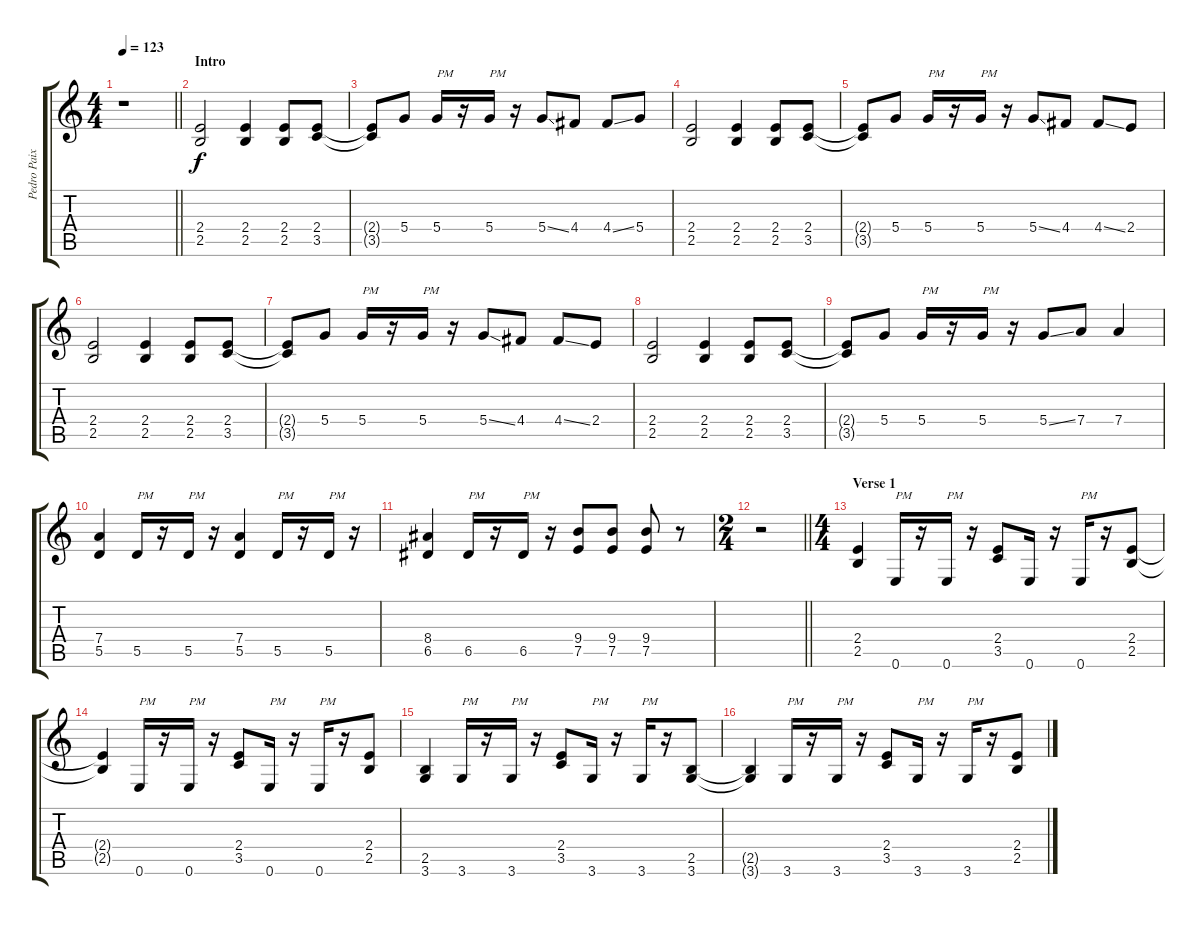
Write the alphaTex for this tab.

\track ("" "Pedro Paix") {instrument overdrivenguitar}
\staff {score tabs}
\tuning (E4 B3 G3 D3 A2 E2) {hide}
\ts (4 4)
\tempo 123
\clef g2
\barLineRight lightlight
\ks c
r.1{dy f instrument overdrivenguitar} |
\section ("" "Intro")
(2.4 2.5).2 (2.4 2.5).4 (2.4 2.5).8 (2.4 3.5).8 |
(2.4{t} 3.5{t}).8 5.4.8 5.4.16{txt "PM"} r.16 5.4.16{txt "PM"} r.16 5.4{ss}.8 4.4.8 4.4{ss}.8 5.4.8 |
(2.4 2.5).2 (2.4 2.5).4 (2.4 2.5).8 (2.4 3.5).8 |
(2.4{t} 3.5{t}).8 5.4.8 5.4.16{txt "PM"} r.16 5.4.16{txt "PM"} r.16 5.4{ss}.8 4.4.8 4.4{ss}.8 2.4.8 |
(2.4 2.5).2 (2.4 2.5).4 (2.4 2.5).8 (2.4 3.5).8 |
(2.4{t} 3.5{t}).8 5.4.8 5.4.16{txt "PM"} r.16 5.4.16{txt "PM"} r.16 5.4{ss}.8 4.4.8 4.4{ss}.8 2.4.8 |
(2.4 2.5).2 (2.4 2.5).4 (2.4 2.5).8 (2.4 3.5).8 |
(2.4{t} 3.5{t}).8 5.4.8 5.4.16{txt "PM"} r.16 5.4.16{txt "PM"} r.16 5.4{ss}.8 7.4.8 7.4.4 |
(7.4 5.5).4 5.5.16{txt "PM"} r.16 5.5.16{txt "PM"} r.16 (7.4 5.5).4 5.5.16{txt "PM"} r.16 5.5.16{txt "PM"} r.16 |
(8.4 6.5).4 6.5.16{txt "PM"} r.16 6.5.16{txt "PM"} r.16 (9.4 7.5).8 (9.4 7.5).8 (9.4 7.5).8 r.8 |
\ts (2 4)
\barLineRight lightlight
r.2 |
\ts (4 4)
\section ("" "Verse 1")
(2.4 2.5).4{volume 10} 0.6.16{txt "PM"} r.16 0.6.16{txt "PM"} r.16 (2.4 3.5).8 0.6.16{txt ""} r.16 0.6.16{txt "PM"} r.16 (2.4 2.5).8 |
(2.4{t} 2.5{t}).4 0.6.16{txt "PM"} r.16 0.6.16{txt "PM"} r.16 (2.4 3.5).8 0.6.16{txt "PM"} r.16 0.6.16{txt "PM"} r.16 (2.4 2.5).8 |
(2.5 3.6).4 3.6.16{txt "PM"} r.16 3.6.16{txt "PM"} r.16 (2.4 3.5).8 3.6.16{txt "PM"} r.16 3.6.16{txt "PM"} r.16 (2.5 3.6).8 |
(2.5{t} 3.6{t}).4 3.6.16{txt "PM"} r.16 3.6.16{txt "PM"} r.16 (2.4 3.5).8 3.6.16{txt "PM"} r.16 3.6.16{txt "PM"} r.16 (2.4 2.5).8
